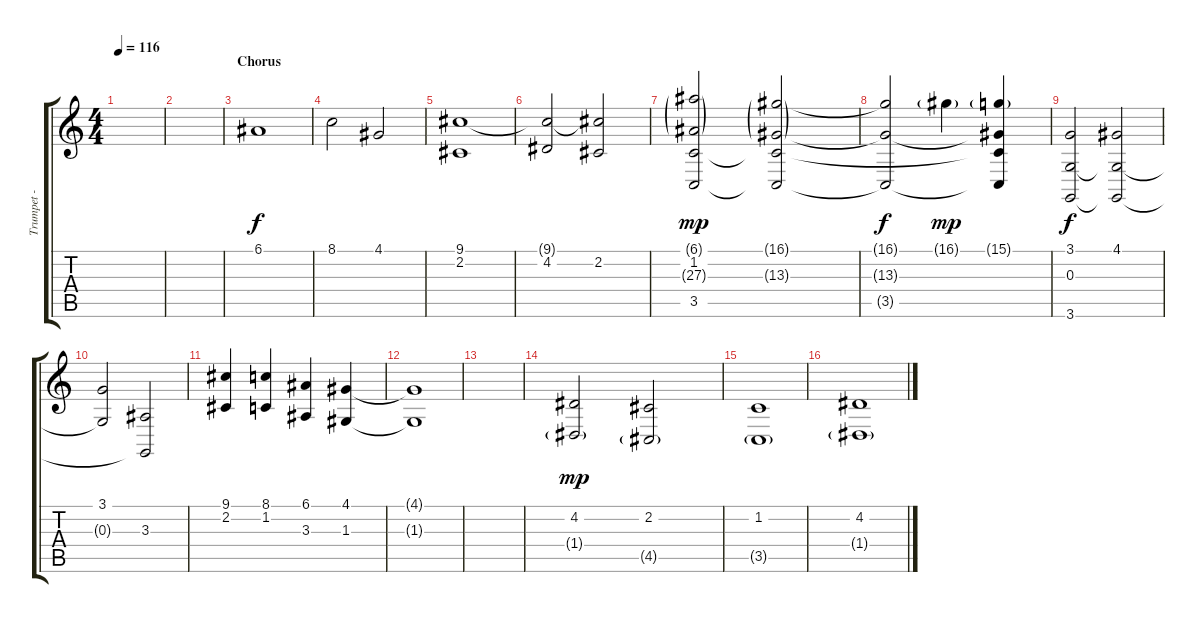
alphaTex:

\track ("Trumpet - Pavel Skopal(guest)" "Trumpet - ") {instrument trumpet}
\staff {score tabs}
\tuning (E4 B3 G3 D3 A2 E2) {hide}
\ts (4 4)
\tempo 116
\clef g2
\ks c
|
|
\section ("" "Chorus")
6.1.1{dy f} |
8.1.2 4.1.2 |
(9.1 2.2).1 |
(9.1{t} 4.2).2 (9.1{t} 2.2).2 |
(6.1{g} 1.2 27.3{g} 3.5).2{dy mp} (16.1{g} 1.2{t} 13.3{g} 3.5{t}).2 |
(16.1{t} 13.3{t} 3.5{t}).2{dy f} 16.1{g}.4{dy mp} (15.1{g} 1.2{t} 13.3{t} 3.5{t}).4 |
(3.1 0.3 3.6).2{dy f} (4.1 0.3{t} 3.6{t}).2 |
(3.1 0.3{t}).2 (3.3 3.6{t}).2 |
(9.1 2.2).4 (8.1 1.2).4 (6.1 3.3).4 (4.1 1.3).4 |
(4.1{t} 1.3{t}).1 |
|
(4.2 1.4{g}).2{dy mp} (2.2 4.5{g}).2 |
(1.2 3.5{g}).1 |
(4.2 1.4{g}).1
